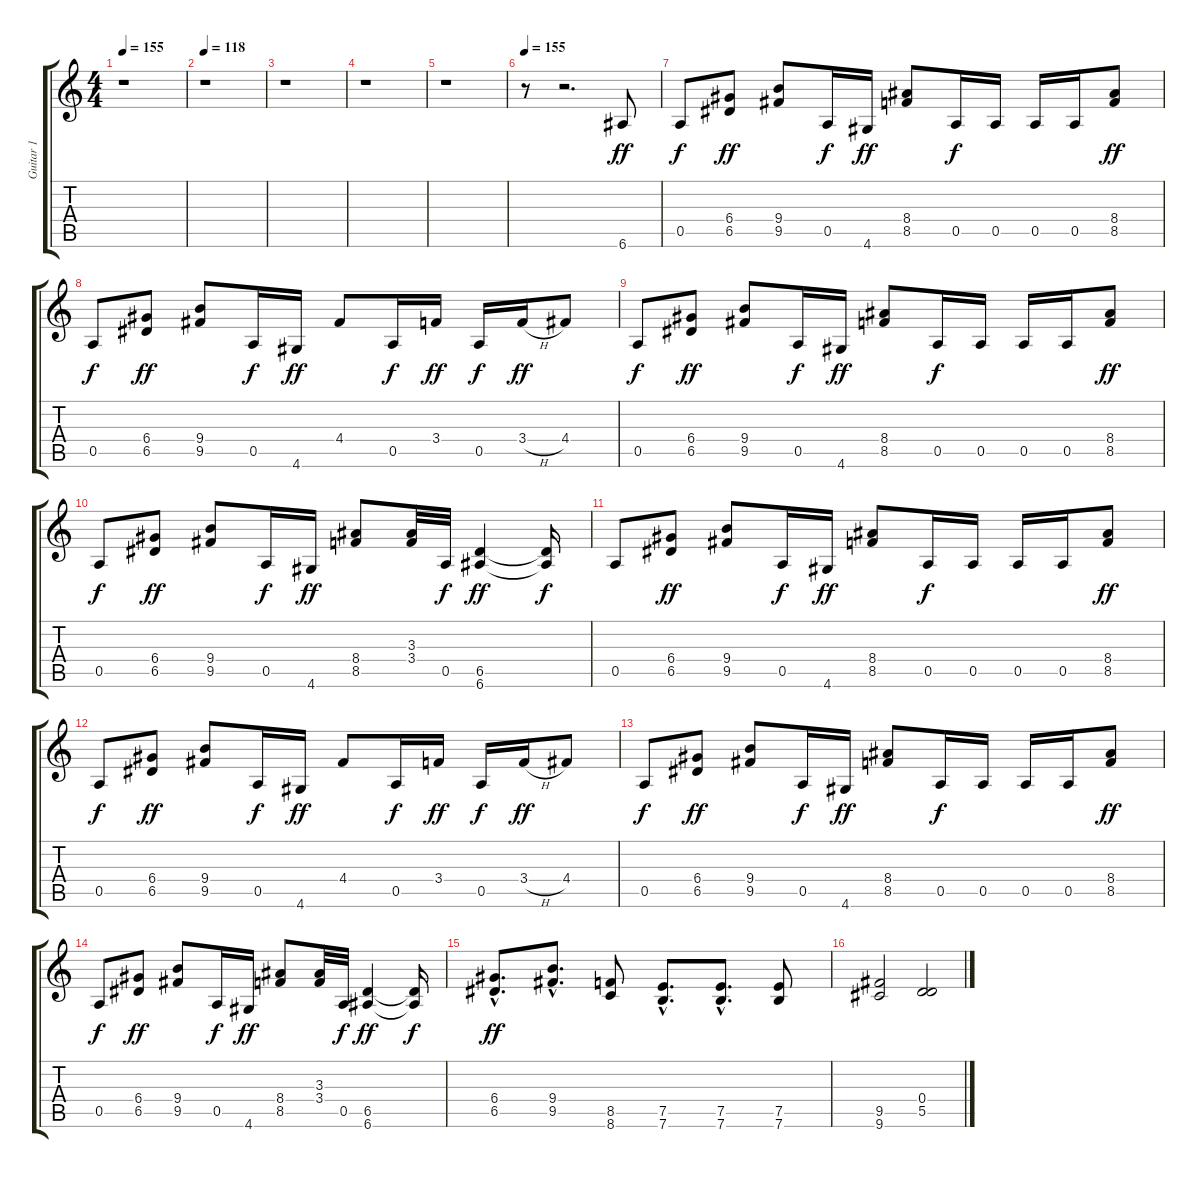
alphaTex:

\track ("Guitar 1" "Guitar 1") {instrument distortionguitar}
\staff {score tabs}
\tuning (E4 B3 G3 D3 A2 E2) {hide}
\ts (4 4)
\tempo 155
\clef g2
\ks c
r.1{dy ff instrument distortionguitar} |
\tempo 118
r.1 |
r.1 |
r.1 |
r.1 |
\tempo 155
r.8 r.2{d} 6.6.8 |
0.5.8{dy f} (6.4 6.5).8{dy ff} (9.4 9.5).8 0.5.16{dy f} 4.6.16{dy ff} (8.4 8.5).8 0.5.16{dy f} 0.5.16 0.5.16 0.5.16 (8.4 8.5).8{dy ff} |
0.5.8{dy f} (6.4 6.5).8{dy ff} (9.4 9.5).8 0.5.16{dy f} 4.6.16{dy ff} 4.4.8 0.5.16{dy f} 3.4.16{dy ff} 0.5.16{dy f} 3.4{h}.16{dy ff} 4.4.8 |
0.5.8{dy f} (6.4 6.5).8{dy ff} (9.4 9.5).8 0.5.16{dy f} 4.6.16{dy ff} (8.4 8.5).8 0.5.16{dy f} 0.5.16 0.5.16 0.5.16 (8.4 8.5).8{dy ff} |
0.5.8{dy f} (6.4 6.5).8{dy ff} (9.4 9.5).8 0.5.16{dy f} 4.6.16{dy ff} (8.4 8.5).8 (3.3 3.4).32 0.5.32{dy f} (6.5 6.6).4{dy ff} (6.5{t} 6.6{t}).16{dy f} |
0.5.8 (6.4 6.5).8{dy ff} (9.4 9.5).8 0.5.16{dy f} 4.6.16{dy ff} (8.4 8.5).8 0.5.16{dy f} 0.5.16 0.5.16 0.5.16 (8.4 8.5).8{dy ff} |
0.5.8{dy f} (6.4 6.5).8{dy ff} (9.4 9.5).8 0.5.16{dy f} 4.6.16{dy ff} 4.4.8 0.5.16{dy f} 3.4.16{dy ff} 0.5.16{dy f} 3.4{h}.16{dy ff} 4.4.8 |
0.5.8{dy f} (6.4 6.5).8{dy ff} (9.4 9.5).8 0.5.16{dy f} 4.6.16{dy ff} (8.4 8.5).8 0.5.16{dy f} 0.5.16 0.5.16 0.5.16 (8.4 8.5).8{dy ff} |
0.5.8{dy f} (6.4 6.5).8{dy ff} (9.4 9.5).8 0.5.16{dy f} 4.6.16{dy ff} (8.4 8.5).8 (3.3 3.4).32 0.5.32{dy f} (6.5 6.6).4{dy ff} (6.5{t} 6.6{t}).16{dy f} |
(6.4{hac} 6.5{hac}).8{d dy ff} (9.4{hac} 9.5{hac}).8{d} (8.5 8.6).8 (7.5{hac} 7.6{hac}).8{d} (7.5{hac} 7.6{hac}).8{d} (7.5 7.6).8 |
(9.5 9.6).2 (0.4 5.5).2
